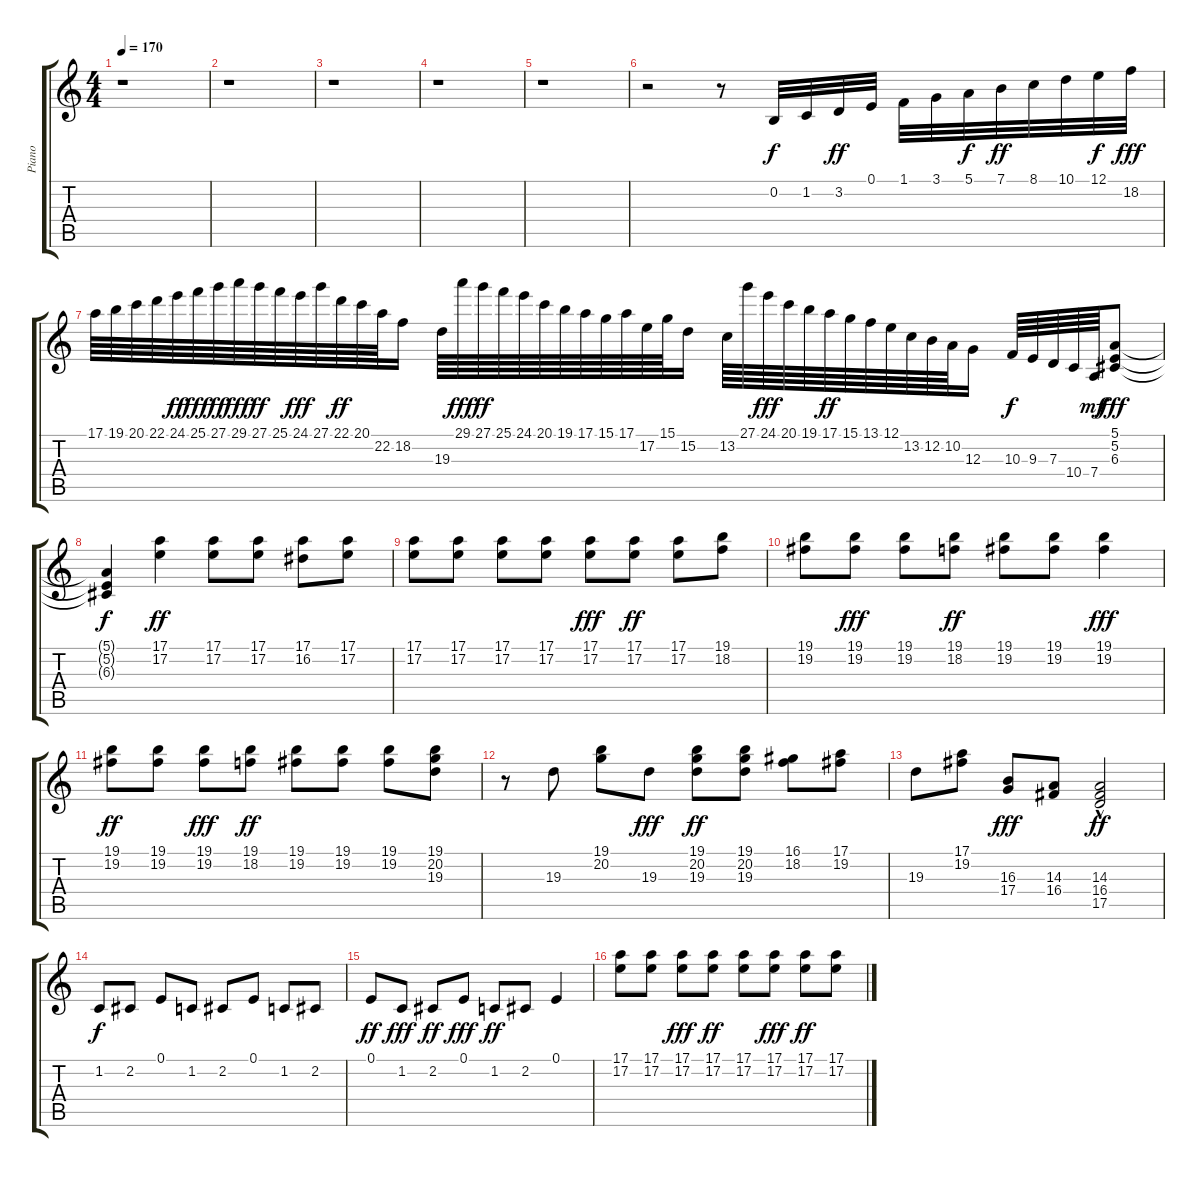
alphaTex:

\track ("Piano" "Piano") {instrument brightacousticpiano}
\staff {score tabs}
\tuning (E4 B3 G3 D3 A2 E2) {hide}
\ts (4 4)
\tempo 170
\clef g2
\ks c
r.1{dy f} |
r.1 |
r.1 |
r.1 |
r.1 |
r.2 r.8 0.2.32 1.2.32 3.2.32{dy ff} 0.1.32 1.1.32 3.1.32 5.1.32{dy f} 7.1.32{dy ff} 8.1.32 10.1.32 12.1.32{dy f} 18.2.32{dy fff} |
17.1.64 19.1.64 20.1.64 22.1.64 24.1.64{dy ff} 25.1.64{dy fff} 27.1.64{dy ff} 29.1.64{dy fff} 27.1.64{dy ff} 25.1.64 24.1.64{dy fff} 27.1.64 22.1.64{dy ff} 20.1.64 22.2.64 18.2.16 19.3.64 29.1.64{dy fff} 27.1.64{dy ff} 25.1.64 24.1.64 20.1.64 19.1.64 17.1.64 15.1.64 17.1.64 17.2.64 15.1.64 15.2.16 13.2.64 27.1.64 24.1.64{dy fff} 20.1.64 19.1.64 17.1.64{dy ff} 15.1.64 13.1.64 12.1.64 13.2.64 12.2.64 10.2.64 12.3.16 10.3.64{dy f} 9.3.64 7.3.64 10.4.64 7.4.64{dy mf} (5.1 5.2 6.3).8{dy fff} |
(5.1{t} 5.2{t} 6.3{t}).4{dy f} (17.1 17.2).4{dy ff} (17.1 17.2).8 (17.1 17.2).8 (17.1 16.2).8 (17.1 17.2).8 |
(17.1 17.2).8 (17.1 17.2).8 (17.1 17.2).8 (17.1 17.2).8 (17.1 17.2).8{dy fff} (17.1 17.2).8{dy ff} (17.1 17.2).8 (19.1 18.2).8 |
(19.1 19.2).8 (19.1 19.2).8{dy fff} (19.1 19.2).8 (19.1 18.2).8{dy ff} (19.1 19.2).8 (19.1 19.2).8 (19.1 19.2).4{dy fff} |
(19.1 19.2).8{dy ff} (19.1 19.2).8 (19.1 19.2).8{dy fff} (19.1 18.2).8{dy ff} (19.1 19.2).8 (19.1 19.2).8 (19.1 19.2).8 (19.1 20.2 19.3).8 |
r.8 19.3.8 (19.1 20.2).8 19.3.8{dy fff} (19.1 20.2 19.3).8{dy ff} (19.1 20.2 19.3).8 (16.1 18.2).8 (17.1 19.2).8 |
19.3.8 (17.1 19.2).8 (16.3 17.4).8{dy fff} (14.3 16.4).8 (14.3{hac} 16.4{hac} 17.5).2{dy ff} |
1.2.8{dy f} 2.2.8 0.1.8 1.2.8 2.2.8 0.1.8 1.2.8 2.2.8 |
0.1.8{dy ff} 1.2.8{dy fff} 2.2.8{dy ff} 0.1.8{dy fff} 1.2.8{dy ff} 2.2.8 0.1.4 |
(17.1 17.2).8 (17.1 17.2).8 (17.1 17.2).8{dy fff} (17.1 17.2).8{dy ff} (17.1 17.2).8 (17.1 17.2).8{dy fff} (17.1 17.2).8{dy ff} (17.1 17.2).8
